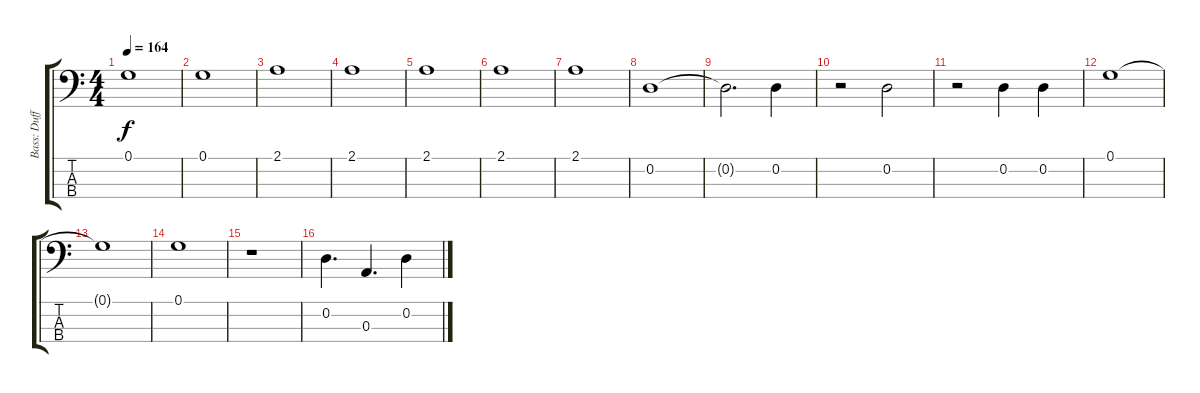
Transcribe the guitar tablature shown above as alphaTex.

\track ("Bass: Duff" "Bass: Duff") {instrument fretlessbass}
\staff {score tabs}
\tuning (G2 D2 A1 E1) {hide}
\ts (4 4)
\tempo 164
\clef f4
\ks c
0.1.1{dy f} |
0.1.1 |
2.1.1 |
2.1.1 |
2.1.1 |
2.1.1 |
2.1.1 |
0.2.1 |
0.2{t}.2{d} 0.2.4 |
r.2 0.2.2 |
r.2 0.2.4 0.2.4 |
0.1.1 |
0.1{t}.1 |
0.1.1 |
r.1 |
0.2.4{d} 0.3.4{d} 0.2.4
